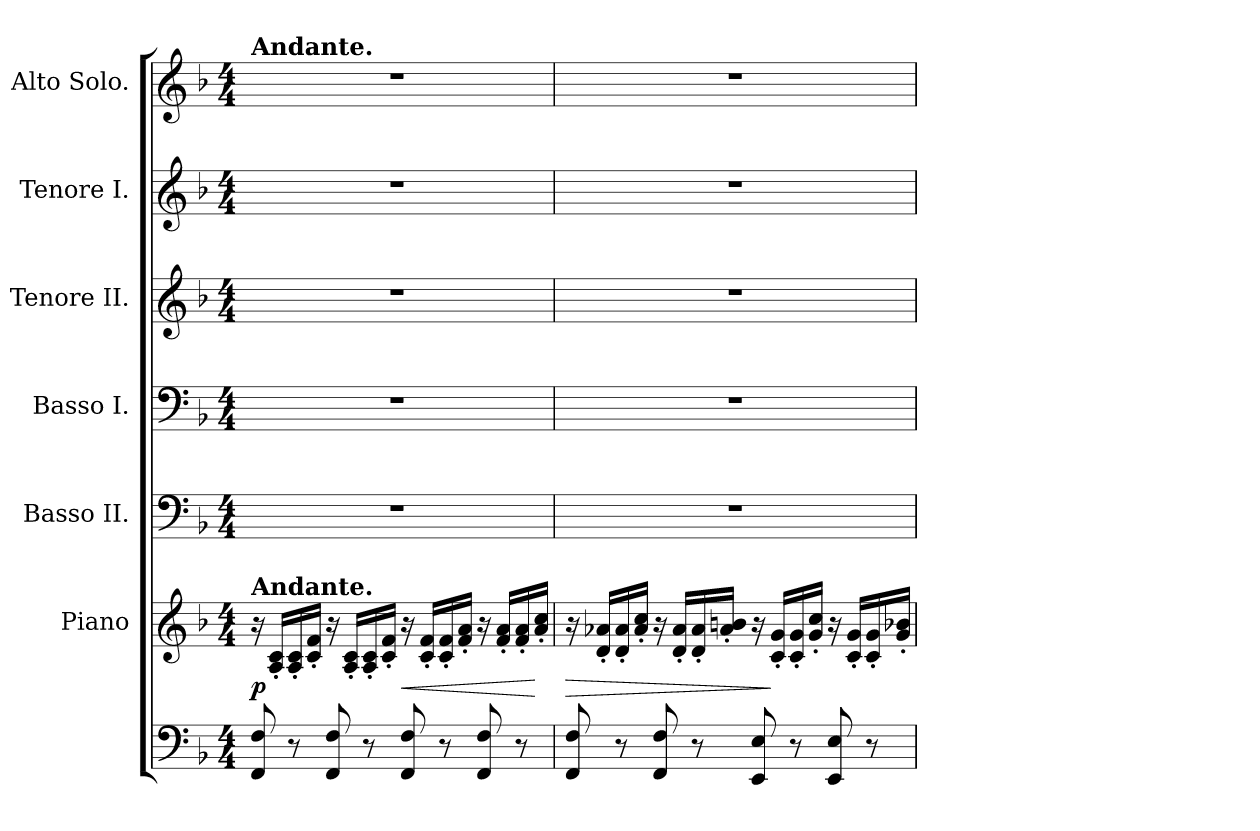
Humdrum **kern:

**kern	**kern	**dynam	**kern	**kern	**kern	**kern	**kern
*part7	*part6	*part6	*part5	*part4	*part3	*part2	*part1
*staff7	*staff6	*staff6	*staff5	*staff4	*staff3	*staff2	*staff1
*	*I"Piano	*	*I"Basso II.	*I"Basso I.	*I"Tenore II.	*I"Tenore I.	*I"Alto Solo.
*	*I'Piano	*	*I'Basso II.	*I'Basso I.	*I'Tenore II.	*I'Tenore I.	*I'Alto Solo.
!!LO:PB:g=z
*clefF4	*clefG2	*	*clefF4	*clefF4	*clefG2	*clefG2	*clefG2
*k[b-]	*k[b-]	*	*k[b-]	*k[b-]	*k[b-]	*k[b-]	*k[b-]
*F:	*F:	*	*F:	*F:	*F:	*F:	*F:
*M4/4	*M4/4	*	*M4/4	*M4/4	*M4/4	*M4/4	*M4/4
*MM80	*MM80	*	*MM80	*MM80	*MM80	*MM80	*MM80
=1	=1	=1	=1	=1	=1	=1	=1
*	*^	*	*	*	*	*	*
!	!	!	!	!	!	!	!	!LO:TX:a:B:t=Andante.
!	!LO:TX:a:B:t=Andante.	!	!	!	!	!	!	!
8FFi/ 8Fi	16r	16ryy	p	1r	1r	1r	1r	1r
.	16Ai/' 16ci'LL	16ryy	.	.	.	.	.	.
8r	16Ai/' 16ci'	8ryy	.	.	.	.	.	.
.	16ci/' 16fi'JJ	.	.	.	.	.	.	.
8FFi/ 8Fi	16r	8ryy	.	.	.	.	.	.
.	16Ai/' 16ci'LL	.	.	.	.	.	.	.
8r	16Ai/' 16ci'	8ryy	.	.	.	.	.	.
.	16ci/' 16fi'JJ	.	.	.	.	.	.	.
!	!	!	!LO:HP:b	!	!	!	!	!
8FFi/ 8Fi	16r	8ryy	<	.	.	.	.	.
.	16ci/' 16fi'LL	.	.	.	.	.	.	.
8r	16ci/' 16fi'	4ryy	.	.	.	.	.	.
.	16fi/' 16ai'JJ	.	.	.	.	.	.	.
8FFi/ 8Fi	16r	.	.	.	.	.	.	.
.	16fi/' 16ai'LL	.	.	.	.	.	.	.
8r	16fi/' 16ai'	8ryy	.	.	.	.	.	.
.	16ai/' 16cci'JJ	.	[	.	.	.	.	.
=2	=2	=2	=2	=2	=2	=2	=2	=2
!	!	!	!LO:HP:b	!	!	!	!	!
8FFi/ 8Fi	16r	16ryy	>	1r	1r	1r	1r	1r
.	16di/' 16a-Xi'LL	16ryy	.	.	.	.	.	.
8r	16di/' 16a-i'	8ryy	.	.	.	.	.	.
.	16a-i/' 16cci'JJ	.	.	.	.	.	.	.
8FFi/ 8Fi	16r	8ryy	.	.	.	.	.	.
.	16di/' 16a-i'LL	.	.	.	.	.	.	.
8r	16di/' 16a-i'	8ryy	.	.	.	.	.	.
.	16a-i/' 16bni'JJ	.	.	.	.	.	.	.
8EEi/ 8Ei	16r	2ryy	.	.	.	.	.	.
.	16ci/' 16gi'LL	.	]	.	.	.	.	.
8r	16ci/' 16gi'	.	.	.	.	.	.	.
.	16gi/' 16cci'JJ	.	.	.	.	.	.	.
8EEi/ 8Ei	16r	.	.	.	.	.	.	.
.	16ci/' 16gi'LL	.	.	.	.	.	.	.
8r	16ci/' 16gi'	.	.	.	.	.	.	.
.	16gi/' 16b-Xi'JJ	.	.	.	.	.	.	.
*	*v	*v	*	*	*	*	*	*
=	=	=	=	=	=	=	=
*-	*-	*-	*-	*-	*-	*-	*-
